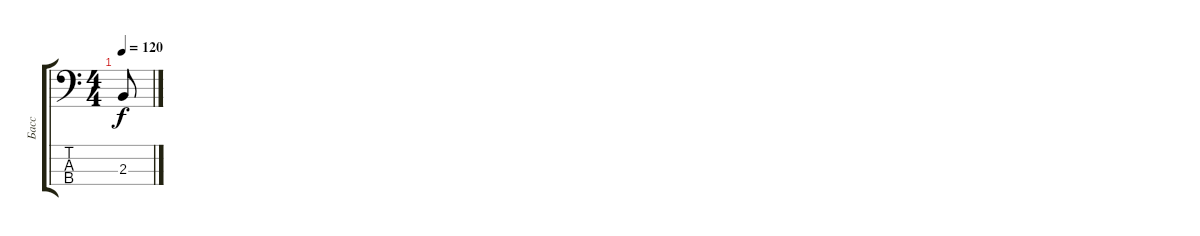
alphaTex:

\track ("Басс" "Басс") {instrument electricbassfinger}
\staff {score tabs}
\tuning (G2 D2 A1 E1) {hide}
\ts (4 4)
\tempo 120
\clef f4
\ks c
2.3.8{dy f}
